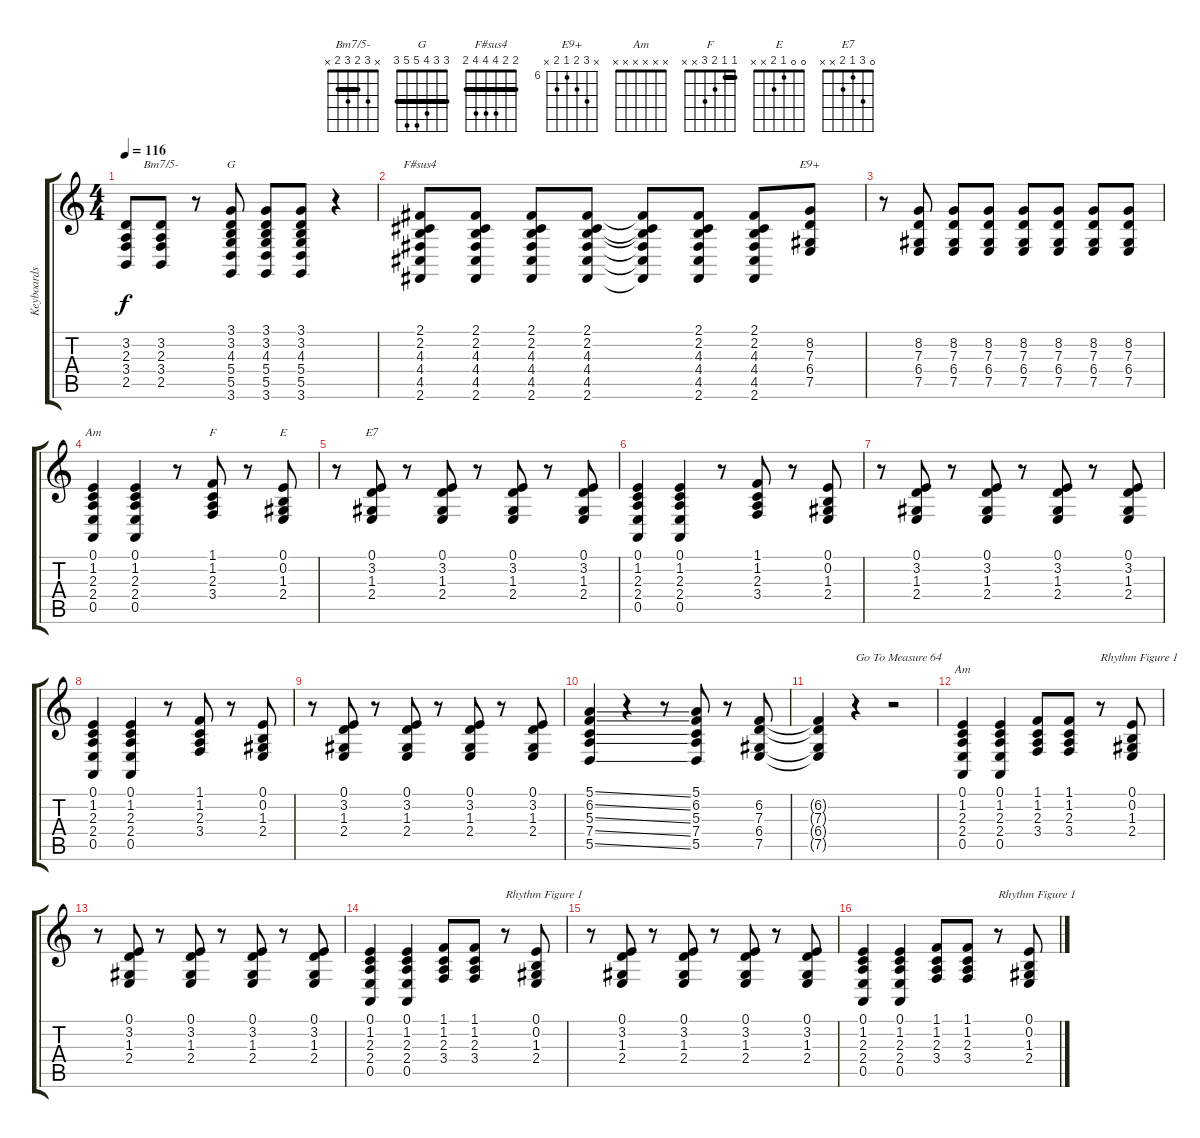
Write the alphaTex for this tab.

\track ("Keyboards" "Keyboards") {instrument electricgrandpiano}
\staff {score tabs}
\tuning (E4 B3 G3 D3 A2 E2) {hide}
\chord ("Bm7/5-" x 3 2 3 2 x) {barre 2}
\chord ("G" 3 3 4 5 5 3) {barre 3}
\chord ("F#sus4" 2 2 4 4 4 2) {barre 2}
\chord ("E9+" x 8 7 6 7 x) {firstfret 6}
\chord ("Am" 0 1 2 2 0 x)
\chord ("F" 1 1 2 3 x x) {barre 1}
\chord ("E" 0 0 1 2 x x)
\chord ("E7" 0 3 1 2 x x)
\chord ("Am" x x x x x x)
\ts (4 4)
\tempo 116
\clef g2
\ks c
(3.2{t} 2.3{t} 3.4{t} 2.5{t}).8{dy f} (3.2 2.3 3.4 2.5).8{ch "Bm7/5-"} r.8 (3.1 3.2 4.3 5.4 5.5 3.6).8{ch "G"} (3.1 3.2 4.3 5.4 5.5 3.6).8 (3.1 3.2 4.3 5.4 5.5 3.6).8 r.4 |
(2.1 2.2 4.3 4.4 4.5 2.6).8{ch "F#sus4"} (2.1 2.2 4.3 4.4 4.5 2.6).8 (2.1 2.2 4.3 4.4 4.5 2.6).8 (2.1 2.2 4.3 4.4 4.5 2.6).8 (2.1{t} 2.2{t} 4.3{t} 4.4{t} 4.5{t} 2.6{t}).8 (2.1 2.2 4.3 4.4 4.5 2.6).8 (2.1 2.2 4.3 4.4 4.5 2.6).8 (8.2 7.3 6.4 7.5).8{ch "E9+"} |
r.8 (8.2 7.3 6.4 7.5).8 (8.2 7.3 6.4 7.5).8 (8.2 7.3 6.4 7.5).8 (8.2 7.3 6.4 7.5).8 (8.2 7.3 6.4 7.5).8 (8.2 7.3 6.4 7.5).8 (8.2 7.3 6.4 7.5).8 |
(0.1 1.2 2.3 2.4 0.5).4{ch "Am"} (0.1 1.2 2.3 2.4 0.5).4 r.8 (1.1 1.2 2.3 3.4).8{ch "F"} r.8 (0.1 0.2 1.3 2.4).8{ch "E"} |
r.8 (0.1 3.2 1.3 2.4).8{ch "E7"} r.8 (0.1 3.2 1.3 2.4).8 r.8 (0.1 3.2 1.3 2.4).8 r.8 (0.1 3.2 1.3 2.4).8 |
(0.1 1.2 2.3 2.4 0.5).4 (0.1 1.2 2.3 2.4 0.5).4 r.8 (1.1 1.2 2.3 3.4).8 r.8 (0.1 0.2 1.3 2.4).8 |
r.8 (0.1 3.2 1.3 2.4).8 r.8 (0.1 3.2 1.3 2.4).8 r.8 (0.1 3.2 1.3 2.4).8 r.8 (0.1 3.2 1.3 2.4).8 |
(0.1 1.2 2.3 2.4 0.5).4 (0.1 1.2 2.3 2.4 0.5).4 r.8 (1.1 1.2 2.3 3.4).8 r.8 (0.1 0.2 1.3 2.4).8 |
r.8 (0.1 3.2 1.3 2.4).8 r.8 (0.1 3.2 1.3 2.4).8 r.8 (0.1 3.2 1.3 2.4).8 r.8 (0.1 3.2 1.3 2.4).8 |
(5.1{ss} 6.2{ss} 5.3{ss} 7.4{ss} 5.5{ss}).4 r.4 r.8 (5.1 6.2 5.3 7.4 5.5).8 r.8 (6.2 7.3 6.4 7.5).8 |
(6.2{t} 7.3{t} 6.4{t} 7.5{t}).4 r.4{txt "Go To Measure 64"} r.2 |
(0.1 1.2 2.3 2.4 0.5).4{ch "Am"} (0.1 1.2 2.3 2.4 0.5).4 (1.1 1.2 2.3 3.4).8 (1.1 1.2 2.3 3.4).8 r.8{txt "Rhythm Figure 1"} (0.1 0.2 1.3 2.4).8 |
r.8 (0.1 3.2 1.3 2.4).8 r.8 (0.1 3.2 1.3 2.4).8 r.8 (0.1 3.2 1.3 2.4).8 r.8 (0.1 3.2 1.3 2.4).8 |
(0.1 1.2 2.3 2.4 0.5).4 (0.1 1.2 2.3 2.4 0.5).4 (1.1 1.2 2.3 3.4).8 (1.1 1.2 2.3 3.4).8 r.8{txt "Rhythm Figure 1"} (0.1 0.2 1.3 2.4).8 |
r.8 (0.1 3.2 1.3 2.4).8 r.8 (0.1 3.2 1.3 2.4).8 r.8 (0.1 3.2 1.3 2.4).8 r.8 (0.1 3.2 1.3 2.4).8 |
(0.1 1.2 2.3 2.4 0.5).4 (0.1 1.2 2.3 2.4 0.5).4 (1.1 1.2 2.3 3.4).8 (1.1 1.2 2.3 3.4).8 r.8{txt "Rhythm Figure 1"} (0.1 0.2 1.3 2.4).8
